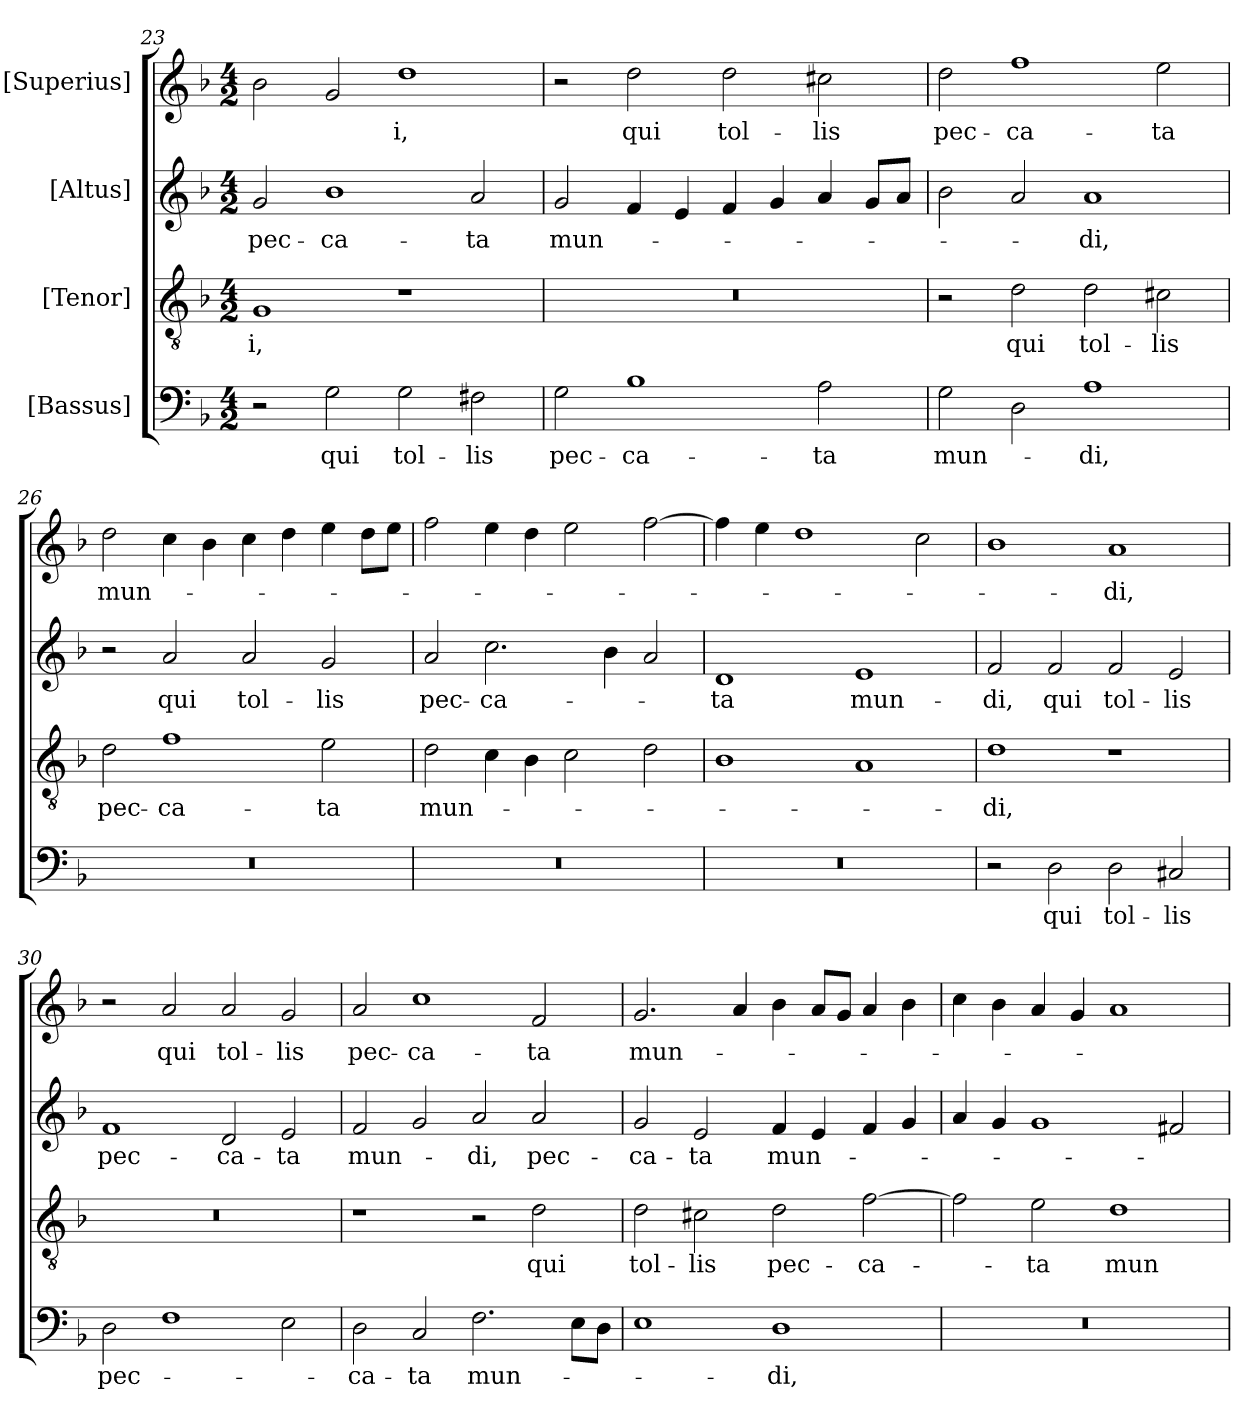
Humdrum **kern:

**kern	**text	**kern	**text	**kern	**text	**kern	**text
*part4	*part4	*part3	*part3	*part2	*part2	*part1	*part1
*staff4	*staff4	*staff3	*staff3	*staff2	*staff2	*staff1	*staff1
*I"[Bassus]	*	*I"[Tenor]	*	*I"[Altus]	*	*I"[Superius]	*
*clefF4	*	*clefGv2	*	*clefG2	*	*clefG2	*
*k[b-]	*	*k[b-]	*	*k[b-]	*	*k[b-]	*
*M4/2	*	*M4/2	*	*M4/2	*	*M4/2	*
=23	=23	=23	=23	=23	=23	=23	=23
2r	.	1G/	-i,	2g/	pec-	2b-\	.
2G\	qui	.	.	1b-\	-ca-	2g/	.
2G\	tol-	1r	.	.	.	1dd\	-i,
2F#X\	-lis	.	.	2a/	-ta	.	.
=24	=24	=24	=24	=24	=24	=24	=24
2G\	pec-	0r	.	2g/	mun-	2r	.
1B-\	-ca-	.	.	4f/	.	2dd\	qui
.	.	.	.	4e/	.	.	.
.	.	.	.	4f/	.	2dd\	tol-
.	.	.	.	4g/	.	.	.
2A\	-ta	.	.	4a/	.	2cc#X\	-lis
.	.	.	.	8g/L	.	.	.
.	.	.	.	8a/J	.	.	.
=25	=25	=25	=25	=25	=25	=25	=25
2G\	mun-	2r	.	2b-\	.	2dd\	pec-
2D\	.	2d\	qui	2a/	.	1ff\	-ca-
1A\	-di,	2d\	tol-	1a/	-di,	.	.
.	.	2c#X\	-lis	.	.	2ee\	-ta
=26	=26	=26	=26	=26	=26	=26	=26
0r	.	2d\	pec-	2r	.	2dd\	mun-
.	.	1f\	-ca-	2a/	qui	4cc\	.
.	.	.	.	.	.	4b-\	.
.	.	.	.	2a/	tol-	4cc\	.
.	.	.	.	.	.	4dd\	.
.	.	2e\	-ta	2g/	-lis	4ee\	.
.	.	.	.	.	.	8dd\L	.
.	.	.	.	.	.	8ee\J	.
=27	=27	=27	=27	=27	=27	=27	=27
0r	.	2d\	mun-	2a/	pec-	2ff\	.
.	.	4c\	.	2.cc\	-ca-	4ee\	.
.	.	4B-\	.	.	.	4dd\	.
.	.	2c\	.	.	.	2ee\	.
.	.	.	.	4b-\	.	.	.
.	.	2d\	.	2a/	.	[2ff\	.
=28	=28	=28	=28	=28	=28	=28	=28
0r	.	1B-\	.	1d/	-ta	4ff\]	.
.	.	.	.	.	.	4ee\	.
.	.	.	.	.	.	1dd\	.
.	.	1A/	.	1e/	mun-	.	.
.	.	.	.	.	.	2cc\	.
=29	=29	=29	=29	=29	=29	=29	=29
2r	.	1d\	-di,	2f/	-di,	1b-\	.
2D\	qui	.	.	2f/	qui	.	.
2D\	tol-	1r	.	2f/	tol-	1a/	-di,
2C#X/	-lis	.	.	2e/	-lis	.	.
=30	=30	=30	=30	=30	=30	=30	=30
2D\	pec-	0r	.	1f/	pec-	2r	.
1F\	.	.	.	.	.	2a/	qui
.	.	.	.	2d/	-ca-	2a/	tol-
2E\	.	.	.	2e/	-ta	2g/	-lis
=31	=31	=31	=31	=31	=31	=31	=31
2D\	-ca-	1r	.	2f/	mun-	2a/	pec-
2C/	-ta	.	.	2g/	.	1cc\	-ca-
2.F\	mun-	2r	.	2a/	-di,	.	.
.	.	2d\	qui	2a/	pec-	2f/	-ta
8E\L	.	.	.	.	.	.	.
8D\J	.	.	.	.	.	.	.
=32	=32	=32	=32	=32	=32	=32	=32
1E\	.	2d\	tol-	2g/	-ca-	2.g/	mun-
.	.	2c#X\	-lis	2e/	-ta	.	.
.	.	.	.	.	.	4a/	.
1D\	-di,	2d\	pec-	4f/	mun-	4b-\	.
.	.	.	.	4e/	.	8a/L	.
.	.	.	.	.	.	8g/J	.
.	.	[2f\	-ca-	4f/	.	4a/	.
.	.	.	.	4g/	.	4b-\	.
=33	=33	=33	=33	=33	=33	=33	=33
0r	.	2f\]	.	4a/	.	4cc\	.
.	.	.	.	4g/	.	4b-\	.
.	.	2e\	-ta	1g/	.	4a/	.
.	.	.	.	.	.	4g/	.
.	.	1d\	mun-	.	.	1a/	.
.	.	.	.	2f#X/	.	.	.
=	=	=	=	=	=	=	=
*-	*-	*-	*-	*-	*-	*-	*-
